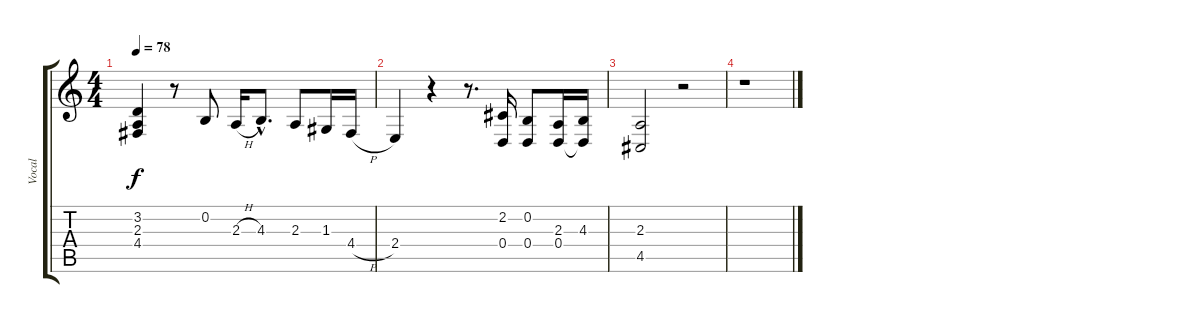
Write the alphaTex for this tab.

\track ("Vocal" "Vocal") {instrument tangoaccordion}
\staff {score tabs}
\tuning (E4 B3 G3 D3 A2 E2) {hide}
\ts (4 4)
\tempo 78
\clef g2
\ks c
(3.2 2.3 4.4).4{dy f} r.8 0.2.8 2.3{h}.16 4.3{hac}.8{d} 2.3.8 1.3.16 4.4{h}.16 |
2.4.4 r.4 r.8{d} (2.2 0.4).16 (0.2 0.4).8 (2.3 0.4).16 (4.3 0.4{t}).16 |
(2.3 4.5).2 r.2 |
r.1
